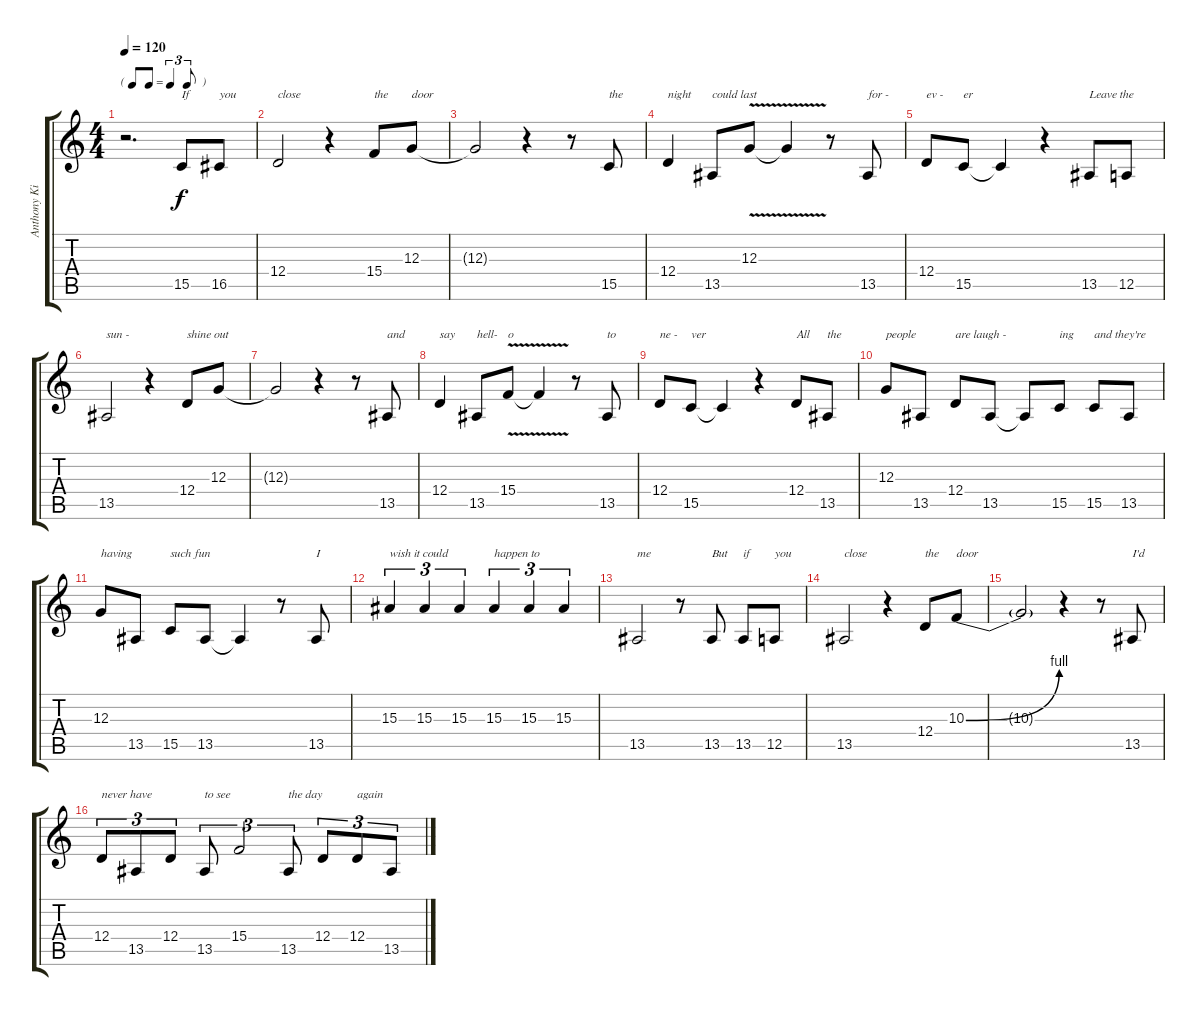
\track ("Anthony Kiedis - Vocals" "Anthony Ki") {instrument clarinet}
\staff {score tabs}
\tuning (E4 B3 G3 D3 A2 E2) {hide}
\ts (4 4)
\tf triplet8th
\tempo 120
\clef g2
\ks c
r.2{d dy f instrument clarinet} 15.5.8{txt "If"} 16.5.8{txt "you"} |
12.4.2{txt "close"} r.4 15.4.8{txt "the"} 12.3.8{txt "door"} |
12.3{t}.2 r.4 r.8 15.5.8{txt "the"} |
12.4.4{txt "night"} 13.5.8{txt "could last"} 12.3{v}.8 12.3{t}.4 r.8 13.5.8{txt "for -"} |
12.4.8{txt "ev -"} 15.5.8{txt "er"} 15.5{t}.4 r.4 13.5.8{txt "Leave the"} 12.5.8 |
13.5.2{txt "sun -"} r.4 12.4.8{txt "shine out"} 12.3.8 |
12.3{t}.2 r.4 r.8 13.5.8{txt "and"} |
12.4.4{txt "say"} 13.5.8{txt "hell-"} 15.4{v}.8{txt "o"} 15.4{t}.4 r.8 13.5.8{txt "to"} |
12.4.8{txt "ne -"} 15.5.8{txt "ver"} 15.5{t}.4 r.4 12.4.8{txt "All"} 13.5.8{txt "the"} |
12.3.8{txt "people"} 13.5.8 12.4.8{txt "are laugh -"} 13.5.8 13.5{t}.8 15.5.8{txt "ing"} 15.5.8{txt "and they're"} 13.5.8 |
12.3.8{txt "having"} 13.5.8 15.5.8{txt "such fun"} 13.5.8 13.5{t}.4 r.8 13.5.8{txt "I"} |
15.3.4{tu (3 2) txt "wish it could"} 15.3.4{tu (3 2)} 15.3.4{tu (3 2)} 15.3.4{tu (3 2) txt "happen to"} 15.3.4{tu (3 2)} 15.3.4{tu (3 2)} |
13.5.2{txt "me"} r.8 13.5.8{txt "But"} 13.5.8{txt "if"} 12.5.8{txt "you"} |
13.5.2{txt "close"} r.4 12.4.8{txt "the"} 10.3{be (bend 0 0 60 4)}.8{txt "door"} |
10.3{t}.2 r.4 r.8 13.5.8{txt "I'd"} |
12.4.8{tu (3 2) txt "never have"} 13.5.8{tu (3 2)} 12.4.8{tu (3 2)} 13.5.8{tu (3 2) txt "to see"} 15.4.2{tu (3 2)} 13.5.8{tu (3 2) txt "the day"} 12.4.8{tu (3 2)} 12.4.8{tu (3 2) txt "again"} 13.5.8{tu (3 2)}
